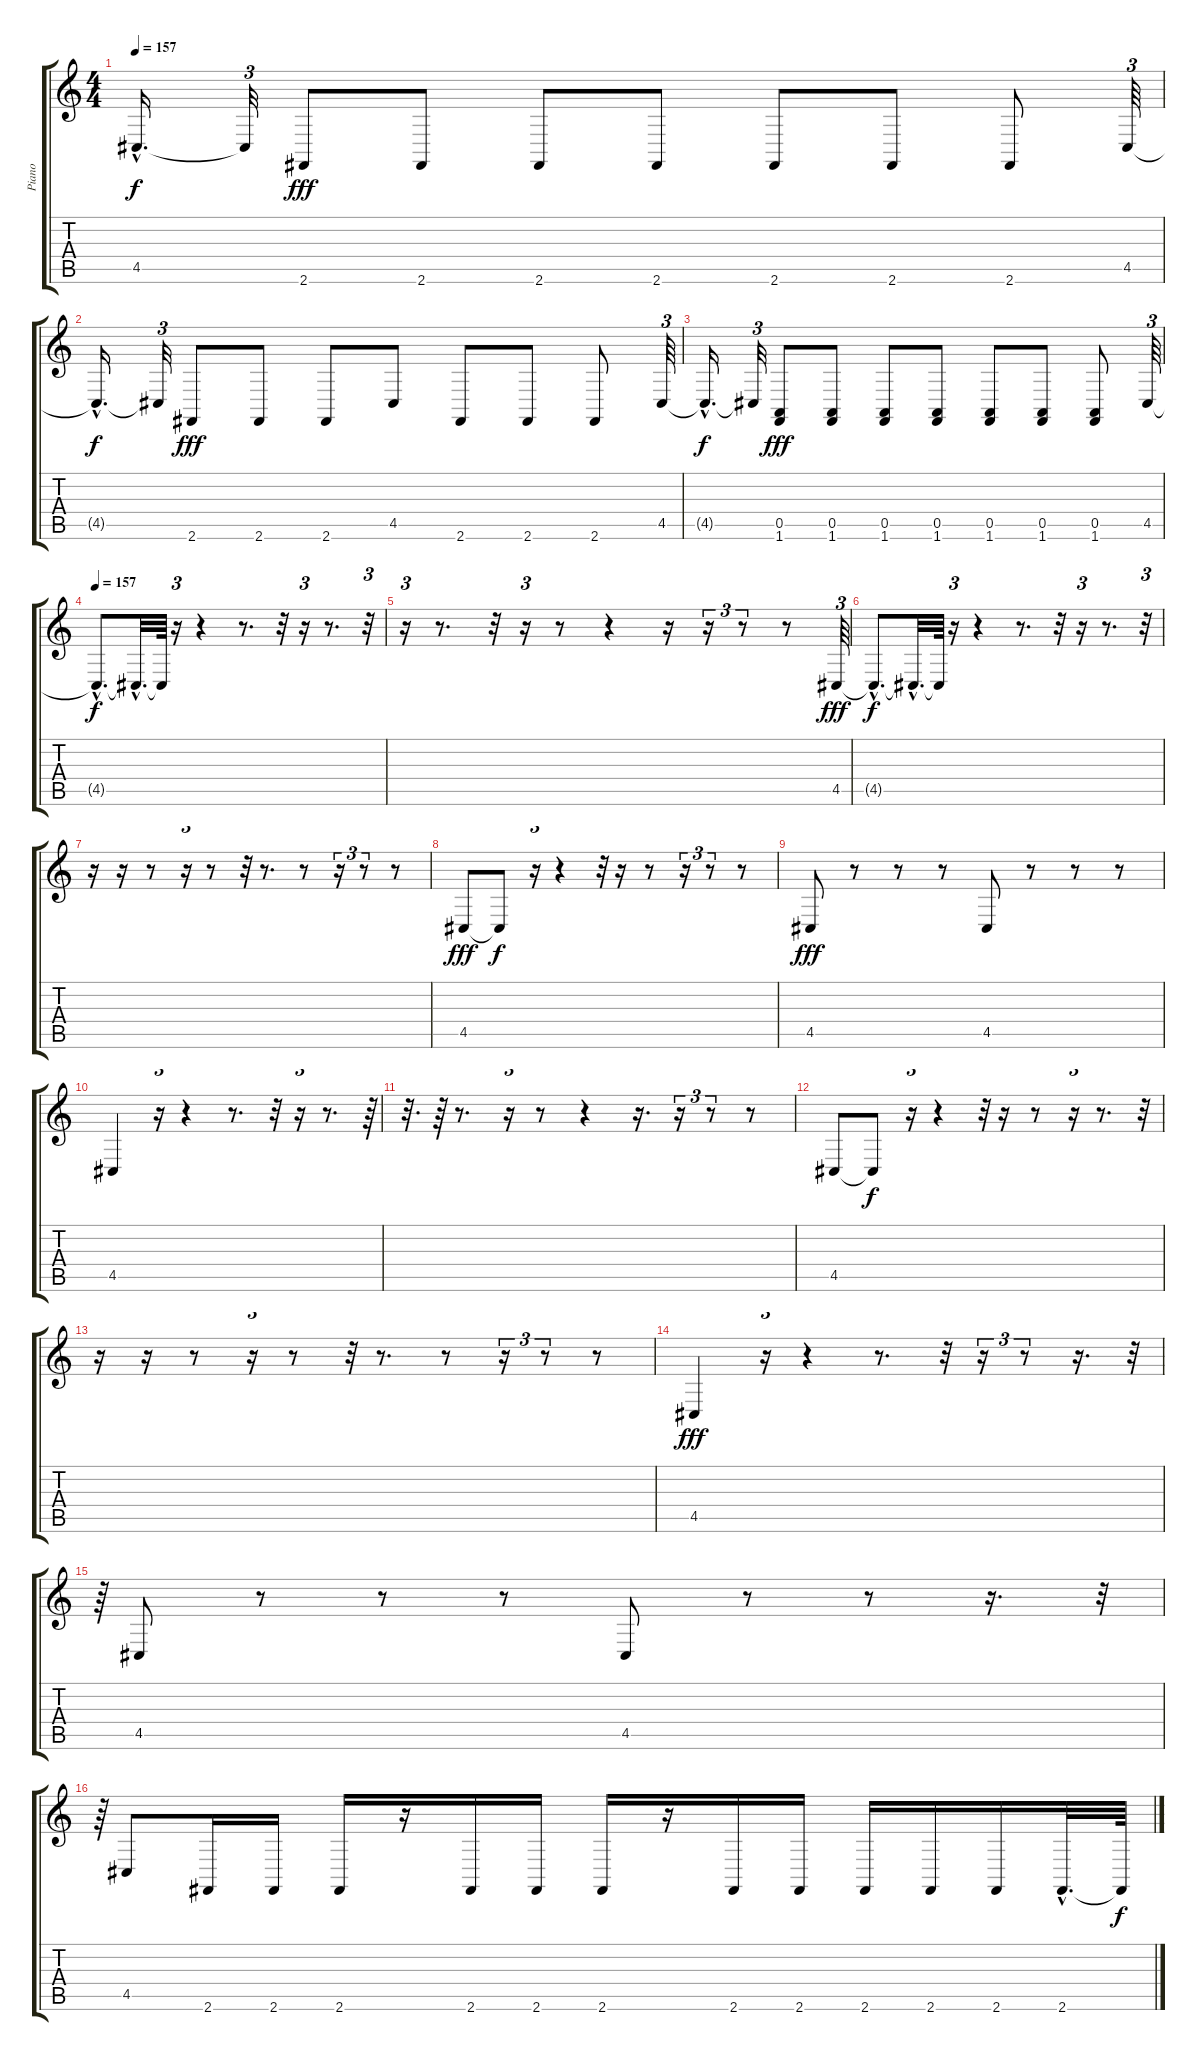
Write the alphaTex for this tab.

\track ("Piano" "Piano") {instrument acousticgrandpiano}
\staff {score tabs}
\tuning (E4 B3 G3 D3 A2 E2) {hide}
\ts (4 4)
\tempo 157
\clef g2
\ks c
4.5{hac t}.16{d dy f} 4.5{t}.32{tu (3 2)} 2.6.8{dy fff} 2.6.8 2.6.8 2.6.8 2.6.8 2.6.8 2.6.8 4.5.64{tu (3 2)} |
4.5{hac t}.16{d dy f} 4.5{t}.32{tu (3 2)} 2.6.8{dy fff} 2.6.8 2.6.8 4.5.8 2.6.8 2.6.8 2.6.8 4.5.64{tu (3 2)} |
4.5{hac t}.16{d dy f} 4.5{t}.32{tu (3 2)} (0.5 1.6).8{dy fff} (0.5 1.6).8 (0.5 1.6).8 (0.5 1.6).8 (0.5 1.6).8 (0.5 1.6).8 (0.5 1.6).8 4.5.64{tu (3 2)} |
\tempo 157
4.5{hac t}.8{d dy f} 4.5{hac t}.32{d} 4.5{t}.64 r.16{tu (3 2)} r.4 r.8{d} r.32 r.16{tu (3 2)} r.8{d} r.32{tu (3 2)} |
r.16{tu (3 2)} r.8{d} r.32 r.16{tu (3 2)} r.8 r.4 r.16 r.16{tu (3 2)} r.8{tu (3 2)} r.8 4.5.64{tu (3 2) dy fff} |
4.5{hac t}.8{d dy f} 4.5{hac t}.32{d} 4.5{t}.64 r.16{tu (3 2)} r.4 r.8{d} r.32 r.16{tu (3 2)} r.8{d} r.32{tu (3 2)} |
r.16 r.16 r.8 r.16{tu (3 2)} r.8 r.32{tu (3 2)} r.8{d} r.8 r.16{tu (3 2)} r.8{tu (3 2)} r.8 |
4.5.8{dy fff} 4.5{t}.8{dy f} r.16{tu (3 2)} r.4 r.32{tu (3 2)} r.16 r.8 r.16{tu (3 2)} r.8{tu (3 2)} r.8 |
4.5.8{dy fff} r.8 r.8 r.8 4.5.8 r.8 r.8 r.8 |
4.5.4 r.16{tu (3 2)} r.4 r.8{d} r.32 r.16{tu (3 2)} r.8{d} r.64{tu (3 2)} |
r.32{d} r.64 r.8{d} r.16{tu (3 2)} r.8 r.4 r.16{d} r.16{tu (3 2)} r.8{tu (3 2)} r.8 |
4.5.8 4.5{t}.8{dy f} r.16{tu (3 2)} r.4 r.32{tu (3 2)} r.16 r.8 r.16{tu (3 2)} r.8{d} r.32{tu (3 2)} |
r.16 r.16 r.8 r.16{tu (3 2)} r.8 r.32{tu (3 2)} r.8{d} r.8 r.16{tu (3 2)} r.8{tu (3 2)} r.8 |
4.5.4{dy fff} r.16{tu (3 2)} r.4 r.8{d} r.32 r.16{tu (3 2)} r.8{tu (3 2)} r.16{d} r.32{tu (3 2)} |
r.64{tu (3 2)} 4.5.8 r.8 r.8 r.8 4.5.8 r.8 r.8 r.16{d} r.32{tu (3 2)} |
r.64{tu (3 2)} 4.5.8 2.6.16 2.6.16 2.6.16 r.16 2.6.16 2.6.16 2.6.16 r.16 2.6.16 2.6.16 2.6.16 2.6.16 2.6.16 2.6{hac}.32{d} 2.6{t}.64{dy f}
